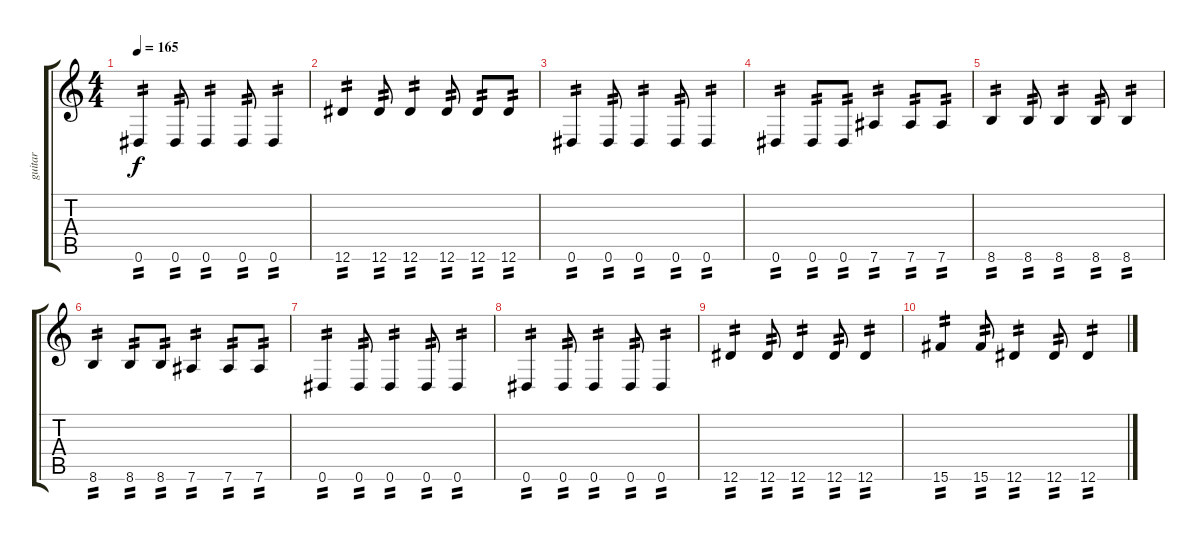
\track ("guitar" "guitar") {instrument electricguitarclean}
\staff {score tabs}
\tuning (Eb4 Bb3 Gb3 Db3 Ab2 Eb2) {hide}
\ts (4 4)
\tempo 165
\clef g2
\ks c
0.6.4{tp 2 dy f} 0.6.8{tp 2} 0.6.4{tp 2} 0.6.8{tp 2} 0.6.4{tp 2} |
12.6.4{tp 2} 12.6.8{tp 2} 12.6.4{tp 2} 12.6.8{tp 2} 12.6.8{tp 2} 12.6.8{tp 2} |
0.6.4{tp 2} 0.6.8{tp 2} 0.6.4{tp 2} 0.6.8{tp 2} 0.6.4{tp 2} |
0.6.4{tp 2} 0.6.8{tp 2} 0.6.8{tp 2} 7.6.4{tp 2} 7.6.8{tp 2} 7.6.8{tp 2} |
8.6.4{tp 2} 8.6.8{tp 2} 8.6.4{tp 2} 8.6.8{tp 2} 8.6.4{tp 2} |
8.6.4{tp 2} 8.6.8{tp 2} 8.6.8{tp 2} 7.6.4{tp 2} 7.6.8{tp 2} 7.6.8{tp 2} |
0.6.4{tp 2} 0.6.8{tp 2} 0.6.4{tp 2} 0.6.8{tp 2} 0.6.4{tp 2} |
0.6.4{tp 2} 0.6.8{tp 2} 0.6.4{tp 2} 0.6.8{tp 2} 0.6.4{tp 2} |
12.6.4{tp 2} 12.6.8{tp 2} 12.6.4{tp 2} 12.6.8{tp 2} 12.6.4{tp 2} |
15.6.4{tp 2} 15.6.8{tp 2} 12.6.4{tp 2} 12.6.8{tp 2} 12.6.4{tp 2}
